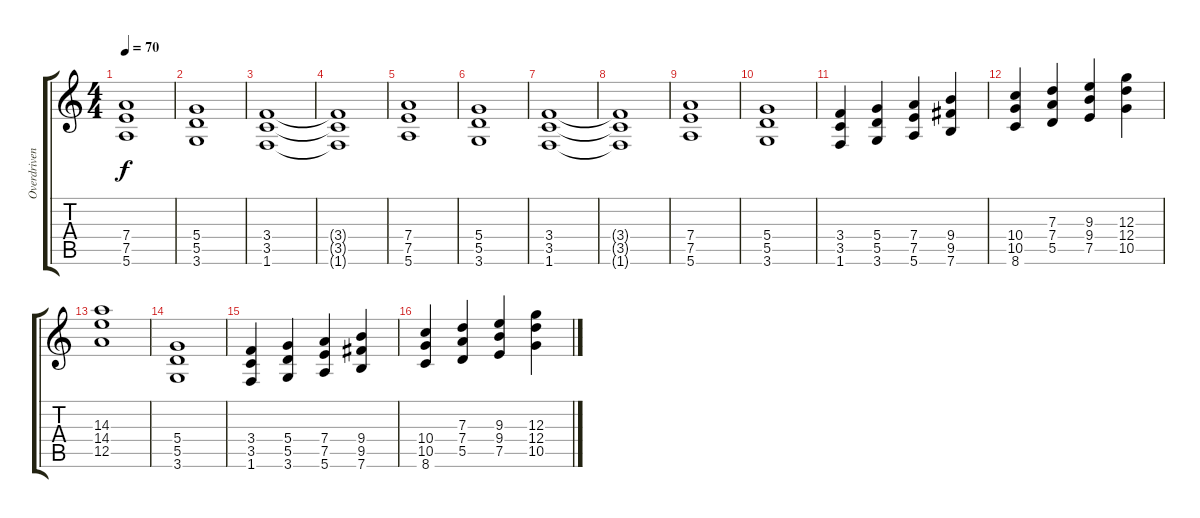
\track ("Overdriven Guitar" "Overdriven") {instrument overdrivenguitar}
\staff {score tabs}
\tuning (E4 B3 G3 D3 A2 E2) {hide}
\ts (4 4)
\tempo 70
\clef g2
\ks c
(7.4 7.5 5.6).1{dy f} |
(5.4 5.5 3.6).1 |
(3.4 3.5 1.6).1 |
(3.4{t} 3.5{t} 1.6{t}).1 |
(7.4 7.5 5.6).1 |
(5.4 5.5 3.6).1 |
(3.4 3.5 1.6).1 |
(3.4{t} 3.5{t} 1.6{t}).1 |
(7.4 7.5 5.6).1 |
(5.4 5.5 3.6).1 |
(3.4 3.5 1.6).4 (5.4 5.5 3.6).4 (7.4 7.5 5.6).4 (9.4 9.5 7.6).4 |
(10.4 10.5 8.6).4 (7.3 7.4 5.5).4 (9.3 9.4 7.5).4 (12.3 12.4 10.5).4 |
(14.3 14.4 12.5).1 |
(5.4 5.5 3.6).1 |
(3.4 3.5 1.6).4 (5.4 5.5 3.6).4 (7.4 7.5 5.6).4 (9.4 9.5 7.6).4 |
(10.4 10.5 8.6).4 (7.3 7.4 5.5).4 (9.3 9.4 7.5).4 (12.3 12.4 10.5).4
